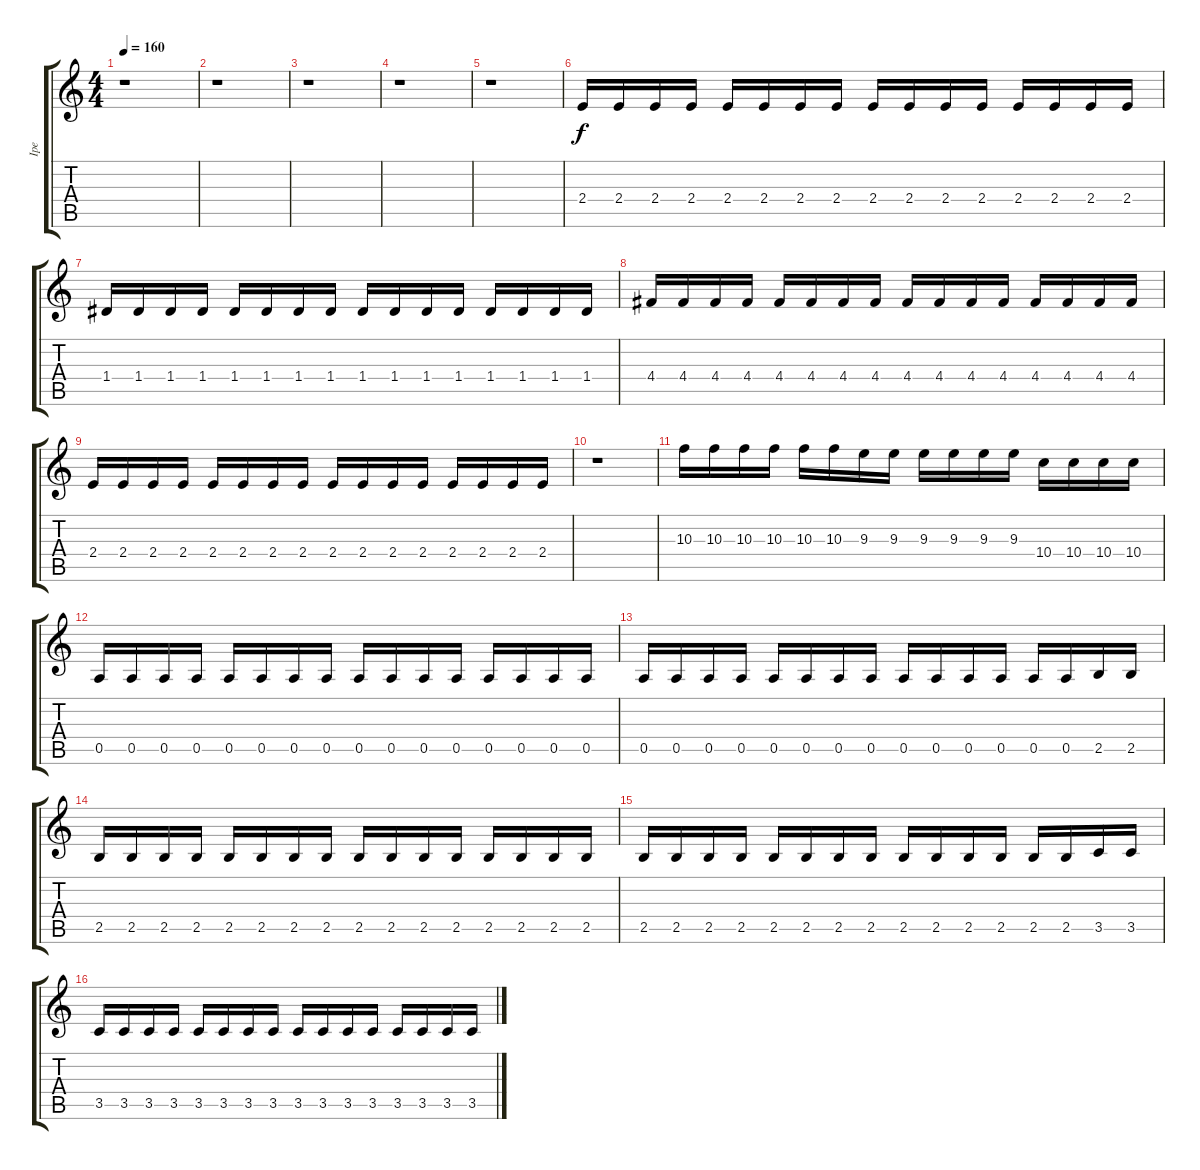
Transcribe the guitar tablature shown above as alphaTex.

\track ("Ipe" "Ipe") {instrument overdrivenguitar}
\staff {score tabs}
\tuning (E4 B3 G3 D3 A2 E2) {hide}
\ts (4 4)
\tempo 160
\clef g2
\ks c
r.1{dy f} |
r.1 |
r.1 |
r.1 |
r.1 |
2.4.16 2.4.16 2.4.16 2.4.16 2.4.16 2.4.16 2.4.16 2.4.16 2.4.16 2.4.16 2.4.16 2.4.16 2.4.16 2.4.16 2.4.16 2.4.16 |
1.4.16 1.4.16 1.4.16 1.4.16 1.4.16 1.4.16 1.4.16 1.4.16 1.4.16 1.4.16 1.4.16 1.4.16 1.4.16 1.4.16 1.4.16 1.4.16 |
4.4.16 4.4.16 4.4.16 4.4.16 4.4.16 4.4.16 4.4.16 4.4.16 4.4.16 4.4.16 4.4.16 4.4.16 4.4.16 4.4.16 4.4.16 4.4.16 |
2.4.16 2.4.16 2.4.16 2.4.16 2.4.16 2.4.16 2.4.16 2.4.16 2.4.16 2.4.16 2.4.16 2.4.16 2.4.16 2.4.16 2.4.16 2.4.16 |
r.1 |
10.3.16 10.3.16 10.3.16 10.3.16 10.3.16 10.3.16 9.3.16 9.3.16 9.3.16 9.3.16 9.3.16 9.3.16 10.4.16 10.4.16 10.4.16 10.4.16 |
0.5.16 0.5.16 0.5.16 0.5.16 0.5.16 0.5.16 0.5.16 0.5.16 0.5.16 0.5.16 0.5.16 0.5.16 0.5.16 0.5.16 0.5.16 0.5.16 |
0.5.16 0.5.16 0.5.16 0.5.16 0.5.16 0.5.16 0.5.16 0.5.16 0.5.16 0.5.16 0.5.16 0.5.16 0.5.16 0.5.16 2.5.16 2.5.16 |
2.5.16 2.5.16 2.5.16 2.5.16 2.5.16 2.5.16 2.5.16 2.5.16 2.5.16 2.5.16 2.5.16 2.5.16 2.5.16 2.5.16 2.5.16 2.5.16 |
2.5.16 2.5.16 2.5.16 2.5.16 2.5.16 2.5.16 2.5.16 2.5.16 2.5.16 2.5.16 2.5.16 2.5.16 2.5.16 2.5.16 3.5.16 3.5.16 |
3.5.16 3.5.16 3.5.16 3.5.16 3.5.16 3.5.16 3.5.16 3.5.16 3.5.16 3.5.16 3.5.16 3.5.16 3.5.16 3.5.16 3.5.16 3.5.16
